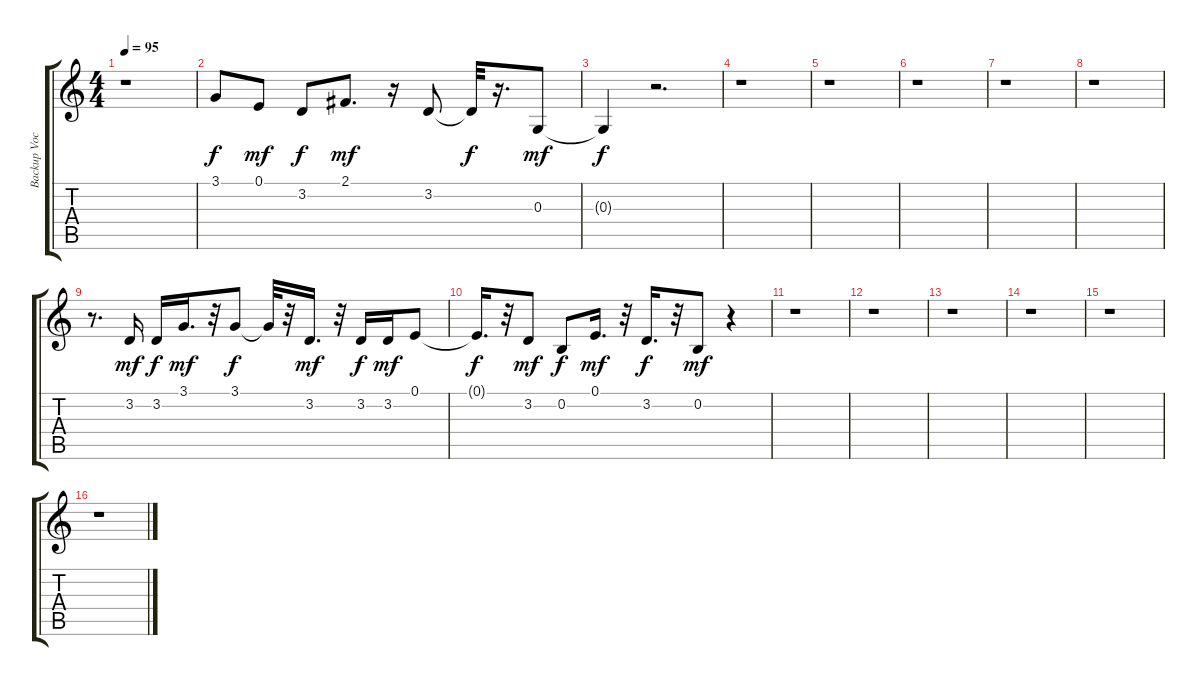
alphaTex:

\track ("Backup Vocals" "Backup Voc") {instrument voiceoohs}
\staff {score tabs}
\tuning (E4 B3 G3 D3 A2 E2) {hide}
\ts (4 4)
\tempo 95
\clef g2
\ks c
r.1{dy f} |
3.1.8 0.1.8{dy mf} 3.2.8{dy f} 2.1.8{d dy mf} r.16 3.2.8 3.2{t}.32{dy f} r.16{d} 0.3.8{dy mf} |
0.3{t}.4{dy f} r.2{d} |
r.1 |
r.1 |
r.1 |
r.1 |
r.1 |
r.8{d} 3.2.16{dy mf} 3.2.16{dy f} 3.1.16{d dy mf} r.32 3.1.8{dy f} 3.1{t}.32 r.32 3.2.16{d dy mf} r.32 3.2.16{dy f} 3.2.16{dy mf} 0.1.8 |
0.1{t}.16{d dy f} r.32 3.2.8{dy mf} 0.2.8{dy f} 0.1.16{d dy mf} r.32 3.2.16{d dy f} r.32 0.2.8{dy mf} r.4 |
r.1 |
r.1 |
r.1 |
r.1 |
r.1 |
r.1
